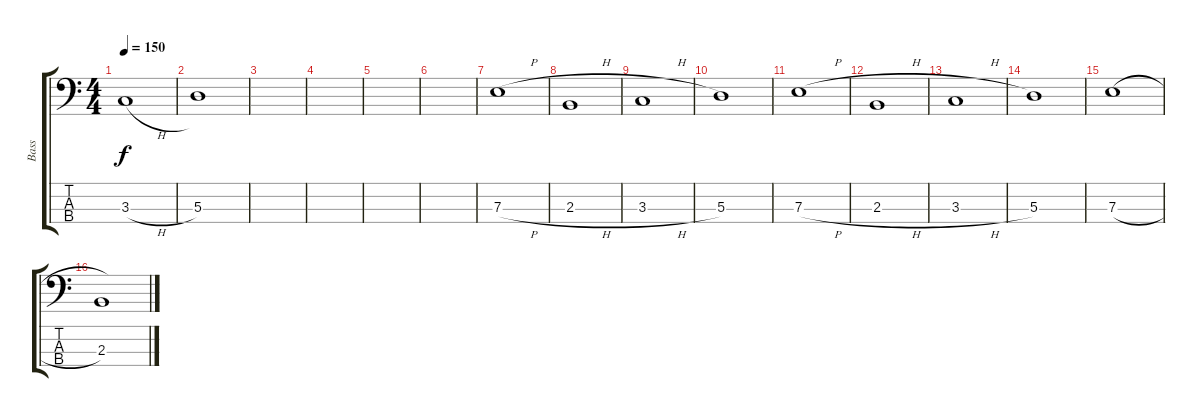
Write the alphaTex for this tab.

\track ("Bass" "Bass") {instrument electricbassfinger}
\staff {score tabs}
\tuning (G2 D2 A1 E1) {hide}
\ts (4 4)
\tempo 150
\clef f4
\ks c
3.3{h}.1{dy f} |
5.3.1 |
|
|
|
|
7.3{h}.1 |
2.3{h}.1 |
3.3{h}.1 |
5.3.1 |
7.3{h}.1 |
2.3{h}.1 |
3.3{h}.1 |
5.3.1 |
7.3{h}.1 |
2.3{h}.1
